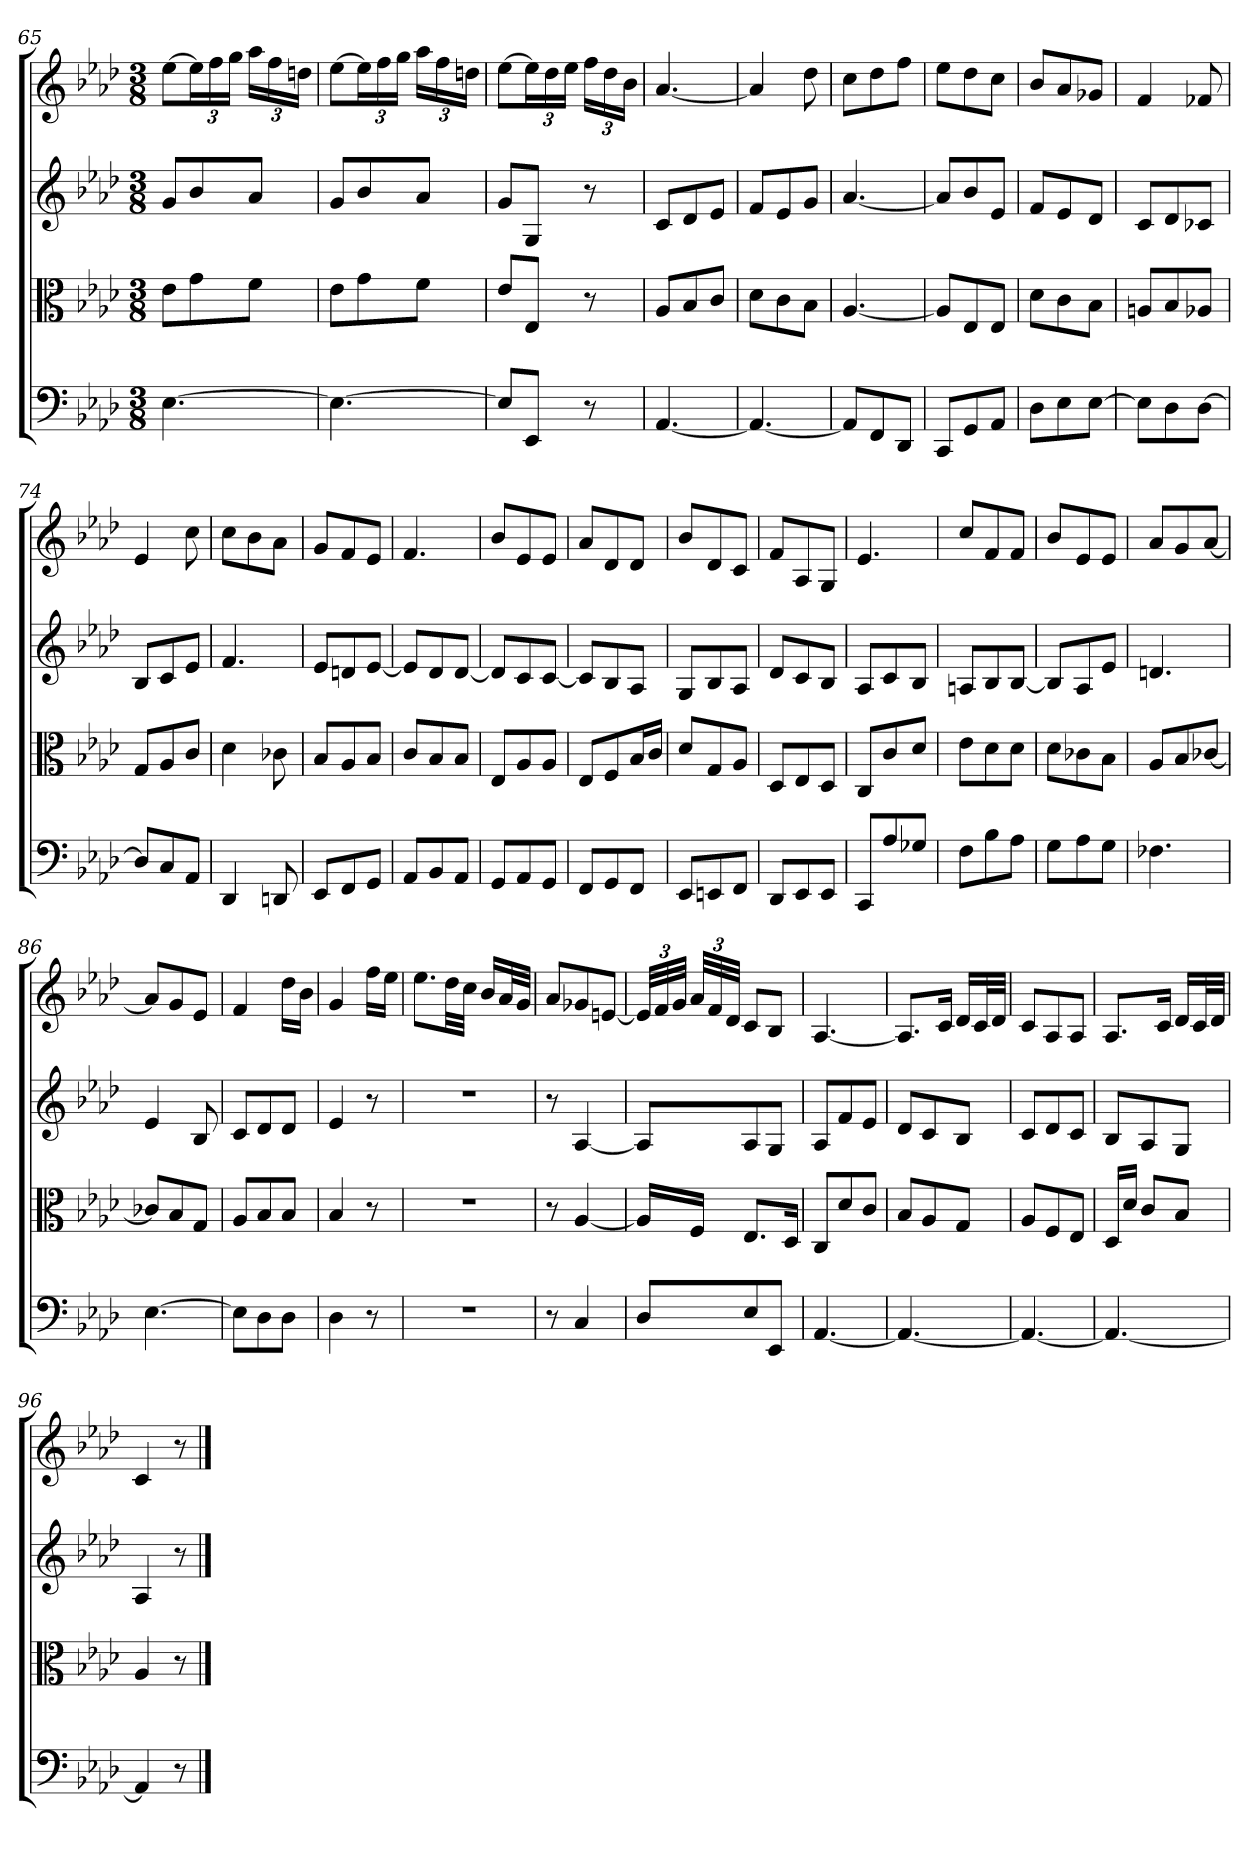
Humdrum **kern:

**kern	**kern	**kern	**kern
*part4	*part3	*part2	*part1
*staff4	*staff3	*staff2	*staff1
*clefF4	*clefC3	*clefG2	*clefG2
*k[b-e-a-d-]	*k[b-e-a-d-]	*k[b-e-a-d-]	*k[b-e-a-d-]
*M3/8	*M3/8	*M3/8	*M3/8
=65	=65	=65	=65
[4.E-\	8e-\L	8g/L	[8ee-\L
.	8g\	8b-/	24ee-\L]
.	.	.	24ff\
.	.	.	24gg\JJ
.	8f\J	8a-/J	24aa-\LL
.	.	.	24ff\
.	.	.	24ddn\JJ
=66	=66	=66	=66
4.E-\_	8e-\L	8g/L	[8ee-\L
.	8g\	8b-/	24ee-\L]
.	.	.	24ff\
.	.	.	24gg\JJ
.	8f\J	8a-/J	24aa-\LL
.	.	.	24ff\
.	.	.	24ddn\JJ
=67	=67	=67	=67
8E-/L]	8e-/L	8g/L	[8ee-\L
8EE-/J	8E-/J	8G/J	24ee-\L]
.	.	.	24dd-\
.	.	.	24ee-\JJ
8r	8r	8r	24ff\LL
.	.	.	24dd-\
.	.	.	24b-\JJ
=68	=68	=68	=68
[4.AA-/	8A-/L	8c/L	[4.a-/
.	8B-/	8d-/	.
.	8c/J	8e-/J	.
=69	=69	=69	=69
4.AA-/_	8d-\L	8f/L	4a-/]
.	8c\	8e-/	.
.	8B-\J	8g/J	8dd-\
=70	=70	=70	=70
8AA-/L]	[4.A-/	[4.a-/	8cc\L
8FF/	.	.	8dd-\
8DD-/J	.	.	8ff\J
=71	=71	=71	=71
8CC/L	8A-/L]	8a-/L]	8ee-\L
8GG/	8E-/	8b-/	8dd-\
8AA-/J	8E-/J	8e-/J	8cc\J
=72	=72	=72	=72
8D-\L	8d-\L	8f/L	8b-/L
8E-\	8c\	8e-/	8a-/
[8E-\J	8B-\J	8d-/J	8g-X/J
=73	=73	=73	=73
8E-\L]	8An/L	8c/L	4f/
8D-\	8B-/	8d-/	.
[8D-\J	8A-X/J	8c-X/J	8f-X/
=74	=74	=74	=74
8D-/L]	8G/L	8B-/L	4e-/
8C/	8A-/	8c/	.
8AA-/J	8c/J	8e-/J	8cc\
=75	=75	=75	=75
4DD-/	4d-\	4.f/	8cc\L
.	.	.	8b-\
8DDn/	8c-X\	.	8a-\J
=76	=76	=76	=76
8EE-/L	8B-/L	8e-/L	8g/L
8FF/	8A-/	8dn/	8f/
8GG/J	8B-/J	[8e-/J	8e-/J
=77	=77	=77	=77
8AA-/L	8c/L	8e-/L]	4.f/
8BB-/	8B-/	8d-/	.
8AA-/J	8B-/J	[8d-/J	.
=78	=78	=78	=78
8GG/L	8E-/L	8d-/L]	8b-/L
8AA-/	8A-/	8c/	8e-/
8GG/J	8A-/J	[8c/J	8e-/J
=79	=79	=79	=79
8FF/L	8E-/L	8c/L]	8a-/L
8GG/	8F/	8B-/	8d-/
8FF/J	16B-/L	8A-/J	8d-/J
.	16c/JJ	.	.
=80	=80	=80	=80
8EE-/L	8d-/L	8G/L	8b-/L
8EEn/	8G/	8B-/	8d-/
8FF/J	8A-/J	8A-/J	8c/J
=81	=81	=81	=81
8DD-/L	8D-/L	8d-/L	8f/L
8EE-/	8E-/	8c/	8A-/
8EE-/J	8D-/J	8B-/J	8G/J
=82	=82	=82	=82
8CC/L	8C/L	8A-/L	4.e-/
8A-/	8c/	8c/	.
8G-X/J	8d-/J	8B-/J	.
=83	=83	=83	=83
8F\L	8e-\L	8An/L	8cc/L
8B-\	8d-\	8B-/	8f/
8A-\J	8d-\J	[8B-/J	8f/J
=84	=84	=84	=84
8G\L	8d-\L	8B-/L]	8b-/L
8A-\	8c-X\	8A-/	8e-/
8G\J	8B-\J	8e-/J	8e-/J
=85	=85	=85	=85
4.F-X\	8A-/L	4.dn/	8a-/L
.	8B-/	.	8g/
.	[8c-X/J	.	[8a-/J
=86	=86	=86	=86
[4.E-\	8c-X/L]	4e-/	8a-/L]
.	8B-/	.	8g/
.	8G/J	8B-/	8e-/J
=87	=87	=87	=87
8E-\L]	8A-/L	8c/L	4f/
8D-\	8B-/	8d-/	.
8D-\J	8B-/J	8d-/J	16dd-\LL
.	.	.	16b-\JJ
=88	=88	=88	=88
4D-\	4B-/	4e-/	4g/
8r	8r	8r	16ff\LL
.	.	.	16ee-\JJ
=89	=89	=89	=89
4.r	4.r	4.r	8.ee-\L
.	.	.	32dd-\LL
.	.	.	32cc\JJJ
.	.	.	16b-/LL
.	.	.	32a-/L
.	.	.	32g/JJJ
=90	=90	=90	=90
8r	8r	8r	8a-/L
4C/	[4A-/	[4A-/	8g-X/
.	.	.	[8en/J
=91	=91	=91	=91
8D-/L	16A-/LL]	8A-/L]	48en/LLL]
.	.	.	48f/
.	.	.	48g/JJJ
.	16F/JJ	.	48a-/LLL
.	.	.	48f/
.	.	.	48d-/JJJ
8E-/	8.E-/L	8A-/	8c/L
8EE-/J	.	8G/J	8B-/J
.	16D-/JK	.	.
=92	=92	=92	=92
[4.AA-/	8C/L	8A-/L	[4.A-/
.	8d-/	8f/	.
.	8c/J	8e-/J	.
=93	=93	=93	=93
4.AA-/_	8B-/L	8d-/L	8.A-/L]
.	8A-/	8c/	.
.	.	.	16c/JK
.	8G/J	8B-/J	16d-/LL
.	.	.	32c/L
.	.	.	32d-/JJJ
=94	=94	=94	=94
4.AA-/_	8A-/L	8c/L	8c/L
.	8F/	8d-/	8A-/
.	8E-/J	8c/J	8A-/J
=95	=95	=95	=95
4.AA-/_	16D-/LL	8B-/L	8.A-/L
.	16d-/JJ	.	.
.	8c/L	8A-/	.
.	.	.	16c/JK
.	8B-/J	8G/J	16d-/LL
.	.	.	32c/L
.	.	.	32d-/JJJ
=96	=96	=96	=96
4AA-/]	4A-/	4A-/	4c/
8r	8r	8r	8r
==	==	==	==
*-	*-	*-	*-
